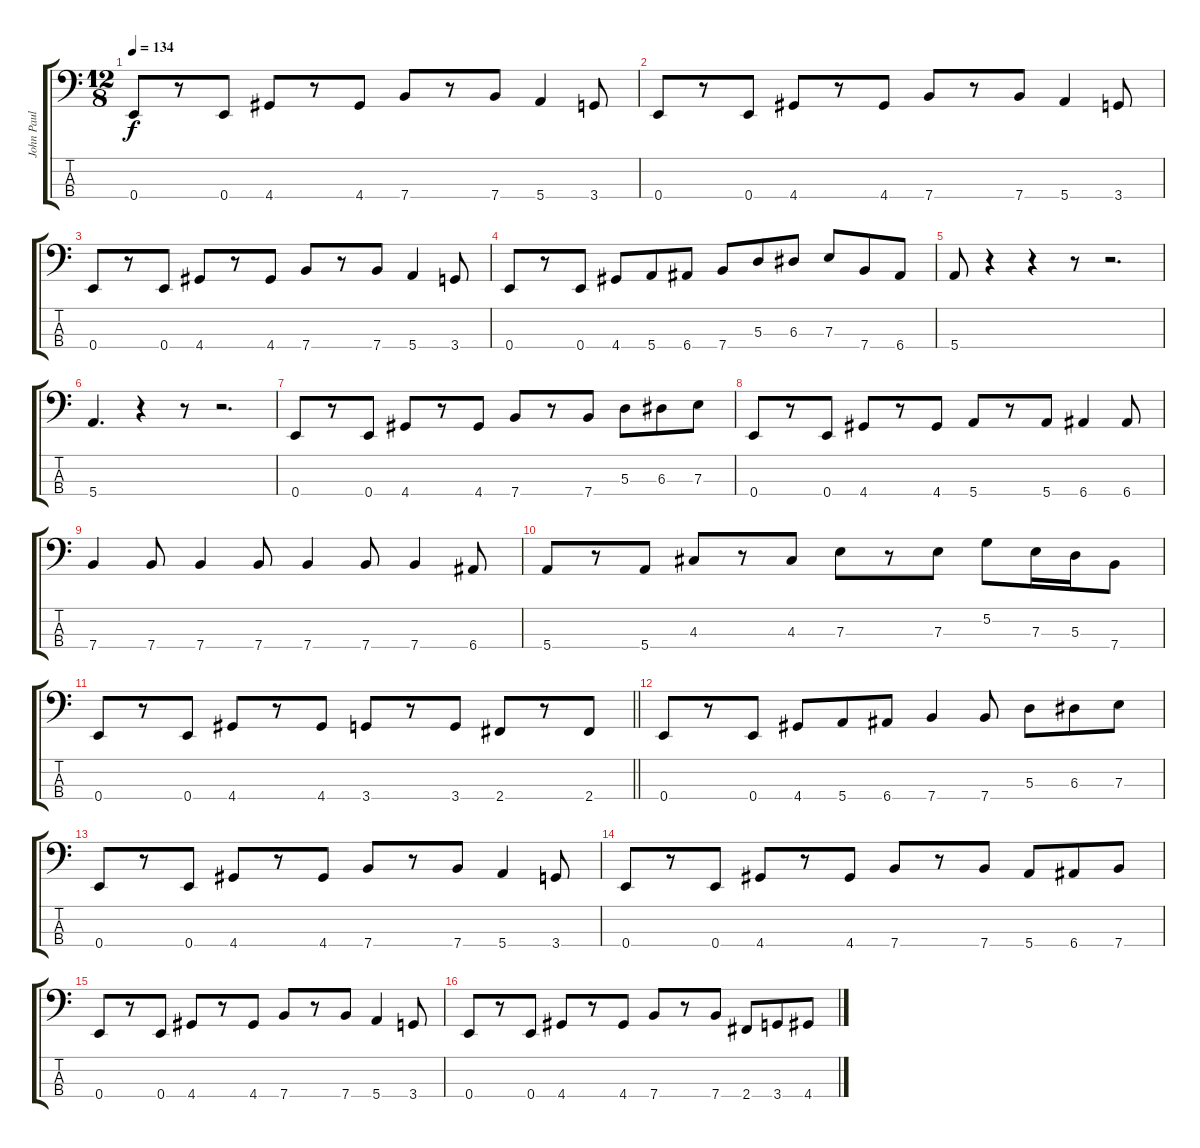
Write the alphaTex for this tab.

\track ("John Paul Jones - Bass Guitar" "John Paul ") {instrument electricbassfinger}
\staff {score tabs}
\tuning (G2 D2 A1 E1) {hide}
\ts (12 8)
\tempo 134
\clef f4
\ks c
0.4.8{dy f} r.8 0.4.8 4.4.8 r.8 4.4.8 7.4.8 r.8 7.4.8 5.4.4 3.4.8 |
0.4.8 r.8 0.4.8 4.4.8 r.8 4.4.8 7.4.8 r.8 7.4.8 5.4.4 3.4.8 |
0.4.8 r.8 0.4.8 4.4.8 r.8 4.4.8 7.4.8 r.8 7.4.8 5.4.4 3.4.8 |
0.4.8 r.8 0.4.8 4.4.8 5.4.8 6.4.8 7.4.8 5.3.8 6.3.8 7.3.8 7.4.8 6.4.8 |
5.4.8 r.4 r.4 r.8 r.2{d} |
5.4.4{d} r.4 r.8 r.2{d} |
0.4.8 r.8 0.4.8 4.4.8 r.8 4.4.8 7.4.8 r.8 7.4.8 5.3.8 6.3.8 7.3.8 |
0.4.8 r.8 0.4.8 4.4.8 r.8 4.4.8 5.4.8 r.8 5.4.8 6.4.4 6.4.8 |
7.4.4 7.4.8 7.4.4 7.4.8 7.4.4 7.4.8 7.4.4 6.4.8 |
5.4.8 r.8 5.4.8 4.3.8 r.8 4.3.8 7.3.8 r.8 7.3.8 5.2.8 7.3.16 5.3.16 7.4.8 |
\barLineRight lightlight
0.4.8 r.8 0.4.8 4.4.8 r.8 4.4.8 3.4.8 r.8 3.4.8 2.4.8 r.8 2.4.8 |
0.4.8 r.8 0.4.8 4.4.8 5.4.8 6.4.8 7.4.4 7.4.8 5.3.8 6.3.8 7.3.8 |
0.4.8 r.8 0.4.8 4.4.8 r.8 4.4.8 7.4.8 r.8 7.4.8 5.4.4 3.4.8 |
0.4.8 r.8 0.4.8 4.4.8 r.8 4.4.8 7.4.8 r.8 7.4.8 5.4.8 6.4.8 7.4.8 |
0.4.8 r.8 0.4.8 4.4.8 r.8 4.4.8 7.4.8 r.8 7.4.8 5.4.4 3.4.8 |
0.4.8 r.8 0.4.8 4.4.8 r.8 4.4.8 7.4.8 r.8 7.4.8 2.4.8 3.4.8 4.4.8
